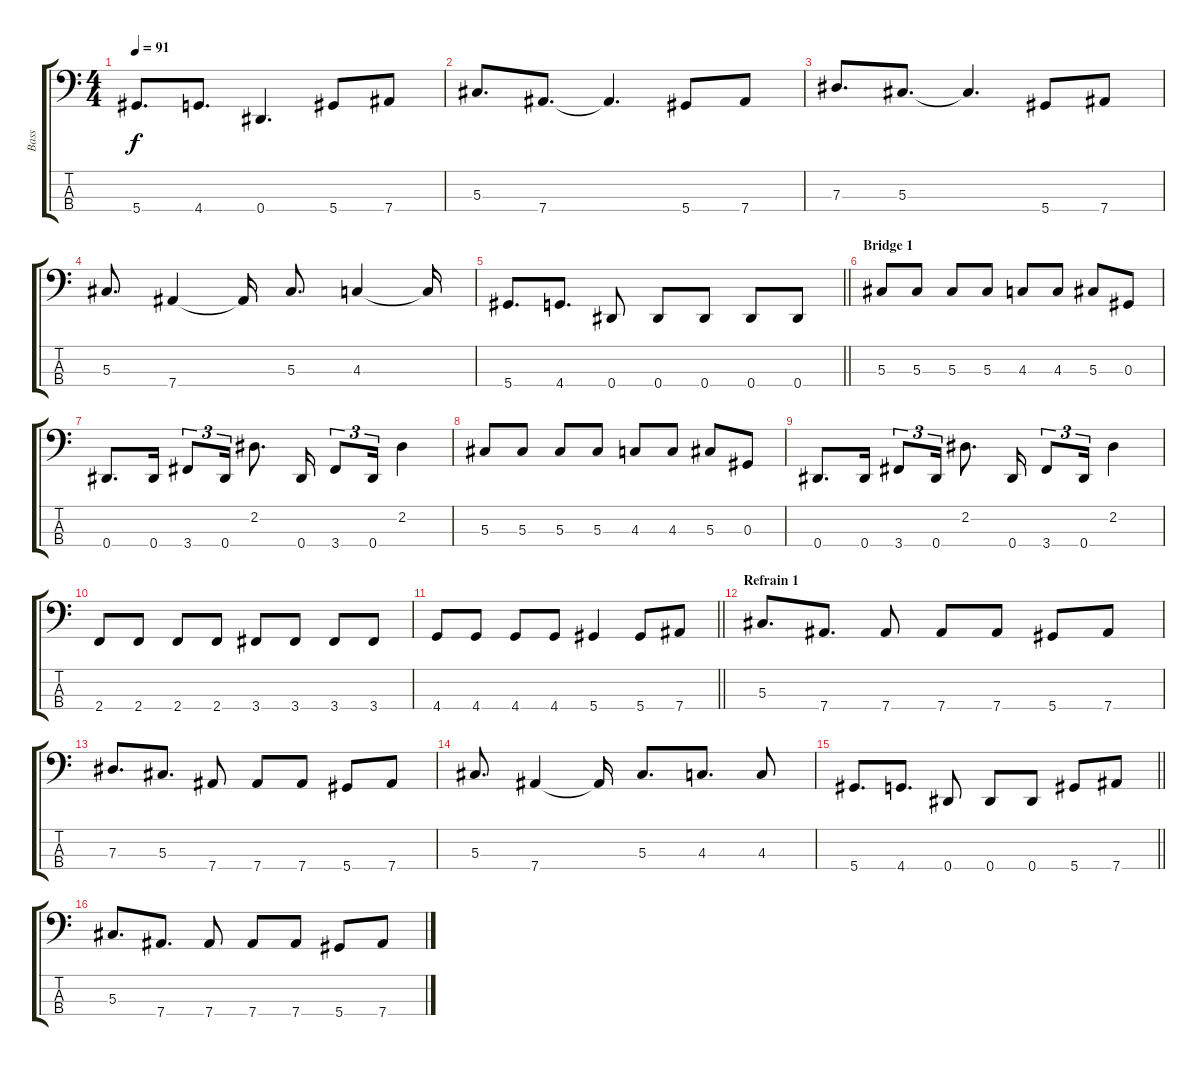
\track ("Bass" "Bass") {instrument electricbassfinger}
\staff {score tabs}
\tuning (Gb2 Db2 Ab1 Eb1) {hide}
\ts (4 4)
\tempo 91
\clef f4
\ks c
5.4.8{d dy f} 4.4.8{d} 0.4.4{d} 5.4.8 7.4.8 |
5.3.8{d} 7.4.8{d} 7.4{t}.4{d} 5.4.8 7.4.8 |
7.3.8{d} 5.3.8{d} 5.3{t}.4{d} 5.4.8 7.4.8 |
5.3.8{d} 7.4.4 7.4{t}.16 5.3.8{d} 4.3.4 4.3{t}.16 |
\barLineRight lightlight
5.4.8{d} 4.4.8{d} 0.4.8 0.4.8 0.4.8 0.4.8 0.4.8 |
\section ("" "Bridge 1")
5.3.8 5.3.8 5.3.8 5.3.8 4.3.8 4.3.8 5.3.8 0.3.8 |
0.4.8{d} 0.4.16 3.4.8{tu (3 2)} 0.4.16{tu (3 2)} 2.2.8{d} 0.4.16 3.4.8{tu (3 2)} 0.4.16{tu (3 2)} 2.2.4 |
5.3.8 5.3.8 5.3.8 5.3.8 4.3.8 4.3.8 5.3.8 0.3.8 |
0.4.8{d} 0.4.16 3.4.8{tu (3 2)} 0.4.16{tu (3 2)} 2.2.8{d} 0.4.16 3.4.8{tu (3 2)} 0.4.16{tu (3 2)} 2.2.4 |
2.4.8 2.4.8 2.4.8 2.4.8 3.4.8 3.4.8 3.4.8 3.4.8 |
\barLineRight lightlight
4.4.8 4.4.8 4.4.8 4.4.8 5.4.4 5.4.8 7.4.8 |
\section ("" "Refrain 1")
5.3.8{d} 7.4.8{d} 7.4.8 7.4.8 7.4.8 5.4.8 7.4.8 |
7.3.8{d} 5.3.8{d} 7.4.8 7.4.8 7.4.8 5.4.8 7.4.8 |
5.3.8{d} 7.4.4 7.4{t}.16 5.3.8{d} 4.3.8{d} 4.3.8 |
\barLineRight lightlight
5.4.8{d} 4.4.8{d} 0.4.8 0.4.8 0.4.8 5.4.8 7.4.8 |
5.3.8{d} 7.4.8{d} 7.4.8 7.4.8 7.4.8 5.4.8 7.4.8
